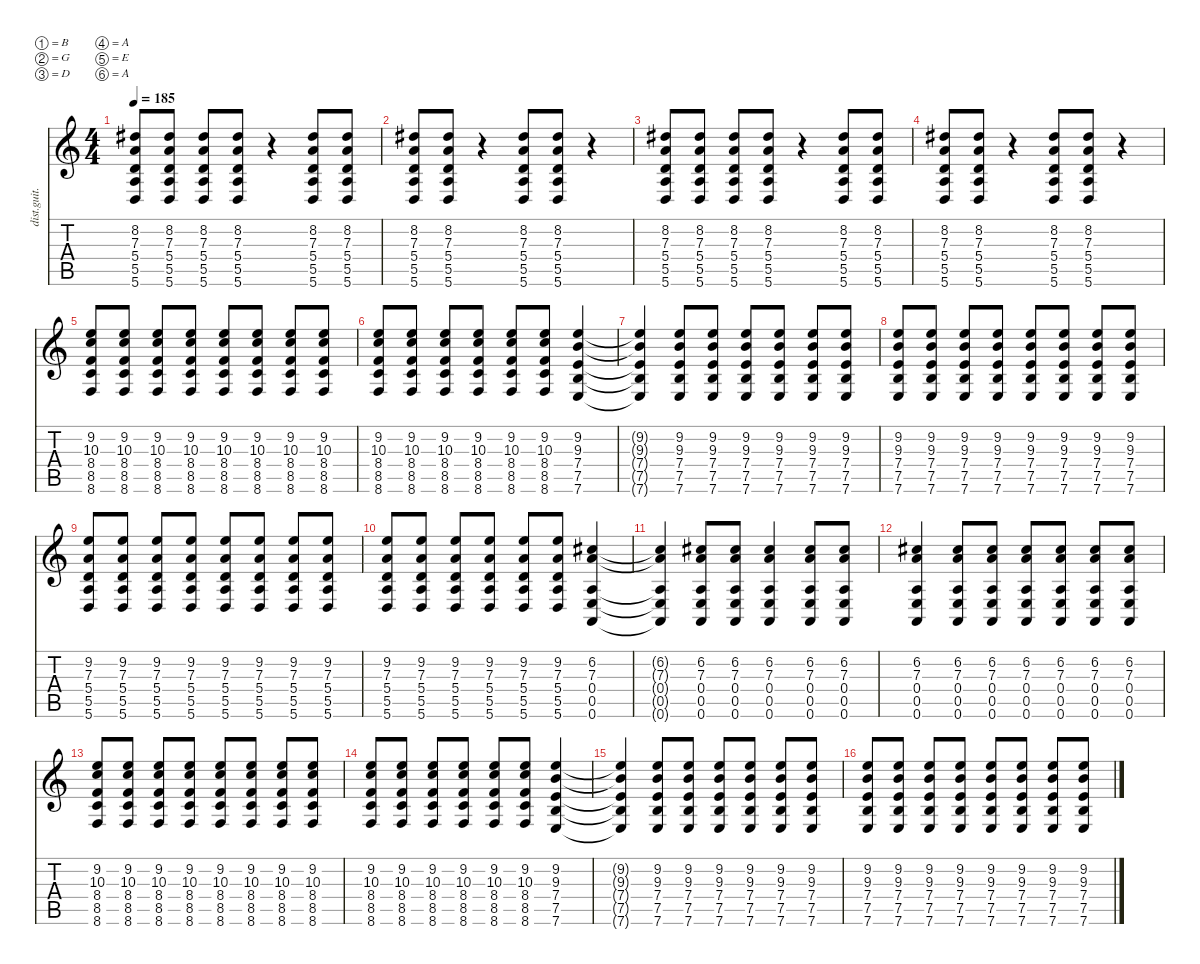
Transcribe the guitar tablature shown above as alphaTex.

\defaultSystemsLayout 4
\hideDynamics
\bracketExtendMode nobrackets
\track ("Distortion Guitar - Petr" "dist.guit.") {instrument distortionguitar}
\staff {score tabs}
\tuning (B3 G3 D3 A2 E2 A1)
\ts (4 4)
\tempo 185
\clef g2
\ks c
(5.6 5.5 5.4 7.3 8.2{acc #}).8{dy mf beam Up} (5.6 5.5 5.4 7.3 8.2{acc #}).8{beam Up} (5.6 5.5 5.4 7.3 8.2{acc #}).8{beam Up} (5.6 5.5 5.4 7.3 8.2{acc #}).8{beam Up} r.4{beam Down} (5.6 5.5 5.4 7.3 8.2{acc #}).8{beam Up} (5.6 5.5 5.4 7.3 8.2{acc #}).8{beam Up} |
(5.6 5.5 5.4 7.3 8.2{acc #}).8{beam Up} (5.6 5.5 5.4 7.3 8.2{acc #}).8{beam Up} r.4{beam Down} (5.6 5.5 5.4 7.3 8.2{acc #}).8{beam Up} (5.6 5.5 5.4 7.3 8.2{acc #}).8{beam Up} r.4{beam Down} |
(5.6 5.5 5.4 7.3 8.2{acc #}).8{beam Up} (5.6 5.5 5.4 7.3 8.2{acc #}).8{beam Up} (5.6 5.5 5.4 7.3 8.2{acc #}).8{beam Up} (5.6 5.5 5.4 7.3 8.2{acc #}).8{beam Up} r.4{beam Down} (5.6 5.5 5.4 7.3 8.2{acc #}).8{beam Up} (5.6 5.5 5.4 7.3 8.2{acc #}).8{beam Up} |
(5.6 5.5 5.4 7.3 8.2{acc #}).8{beam Up} (5.6 5.5 5.4 7.3 8.2{acc #}).8{beam Up} r.4{beam Down} (5.6 5.5 5.4 7.3 8.2{acc #}).8{beam Up} (5.6 5.5 5.4 7.3 8.2{acc #}).8{beam Up} r.4{beam Down} |
(8.6 8.5 8.4 10.3 9.2).8{beam Up} (8.6 8.5 8.4 10.3 9.2).8{beam Up} (8.6 8.5 8.4 10.3 9.2).8{beam Up} (8.6 8.5 8.4 10.3 9.2).8{beam Up} (8.6 8.5 8.4 10.3 9.2).8{beam Up} (8.6 8.5 8.4 10.3 9.2).8{beam Up} (8.6 8.5 8.4 10.3 9.2).8{beam Up} (8.6 8.5 8.4 10.3 9.2).8{beam Up} |
(8.6 8.5 8.4 10.3 9.2).8{beam Up} (8.6 8.5 8.4 10.3 9.2).8{beam Up} (8.6 8.5 8.4 10.3 9.2).8{beam Up} (8.6 8.5 8.4 10.3 9.2).8{beam Up} (8.6 8.5 8.4 10.3 9.2).8{beam Up} (8.6 8.5 8.4 10.3 9.2).8{beam Up} (7.6 7.5 7.4 9.3 9.2).4{beam Up} |
(7.6{t} 7.5{t} 7.4{t} 9.3{t} 9.2{t}).4{beam Up} (7.6 7.5 7.4 9.3 9.2).8{beam Up} (7.6 7.5 7.4 9.3 9.2).8{beam Up} (7.6 7.5 7.4 9.3 9.2).8{beam Up} (7.6 7.5 7.4 9.3 9.2).8{beam Up} (7.6 7.5 7.4 9.3 9.2).8{beam Up} (7.6 7.5 7.4 9.3 9.2).8{beam Up} |
(7.6 7.5 7.4 9.3 9.2).8{beam Up} (7.6 7.5 7.4 9.3 9.2).8{beam Up} (7.6 7.5 7.4 9.3 9.2).8{beam Up} (7.6 7.5 7.4 9.3 9.2).8{beam Up} (7.6 7.5 7.4 9.3 9.2).8{beam Up} (7.6 7.5 7.4 9.3 9.2).8{beam Up} (7.6 7.5 7.4 9.3 9.2).8{beam Up} (7.6 7.5 7.4 9.3 9.2).8{beam Up} |
(5.6 5.5 5.4 7.3 9.2).8{beam Up} (5.6 5.5 5.4 7.3 9.2).8{beam Up} (5.6 5.5 5.4 7.3 9.2).8{beam Up} (5.6 5.5 5.4 7.3 9.2).8{beam Up} (5.6 5.5 5.4 7.3 9.2).8{beam Up} (5.6 5.5 5.4 7.3 9.2).8{beam Up} (5.6 5.5 5.4 7.3 9.2).8{beam Up} (5.6 5.5 5.4 7.3 9.2).8{beam Up} |
(5.6 5.5 5.4 7.3 9.2).8{beam Up} (5.6 5.5 5.4 7.3 9.2).8{beam Up} (5.6 5.5 5.4 7.3 9.2).8{beam Up} (5.6 5.5 5.4 7.3 9.2).8{beam Up} (5.6 5.5 5.4 7.3 9.2).8{beam Up} (5.6 5.5 5.4 7.3 9.2).8{beam Up} (0.6 0.5 0.4 7.3 6.2{acc #}).4{beam Up} |
(0.6{t} 0.5{t} 0.4{t} 7.3{t} 6.2{t acc #}).4{beam Up} (0.6 0.5 0.4 7.3 6.2{acc #}).8{beam Up} (0.6 0.5 0.4 6.2{acc #} 7.3).8{beam Up} (0.6 0.5 0.4 6.2{acc #} 7.3).4{beam Up} (0.6 0.5 0.4 6.2{acc #} 7.3).8{beam Up} (0.6 0.5 0.4 6.2{acc #} 7.3).8{beam Up} |
(0.6 0.5 0.4 6.2{acc #} 7.3).4{beam Up} (0.6 0.5 0.4 6.2{acc #} 7.3).8{beam Up} (0.6 0.5 0.4 6.2{acc #} 7.3).8{beam Up} (0.6 0.5 0.4 6.2{acc #} 7.3).8{beam Up} (0.6 0.5 0.4 6.2{acc #} 7.3).8{beam Up} (0.6 0.5 0.4 6.2{acc #} 7.3).8{beam Up} (0.6 0.5 0.4 6.2{acc #} 7.3).8{beam Up} |
(8.6 8.5 8.4 10.3 9.2).8{beam Up} (8.6 8.5 8.4 10.3 9.2).8{beam Up} (8.6 8.5 8.4 10.3 9.2).8{beam Up} (8.6 8.5 8.4 10.3 9.2).8{beam Up} (8.6 8.5 8.4 10.3 9.2).8{beam Up} (8.6 8.5 8.4 10.3 9.2).8{beam Up} (8.6 8.5 8.4 10.3 9.2).8{beam Up} (8.6 8.5 8.4 10.3 9.2).8{beam Up} |
(8.6 8.5 8.4 10.3 9.2).8{beam Up} (8.6 8.5 8.4 10.3 9.2).8{beam Up} (8.6 8.5 8.4 10.3 9.2).8{beam Up} (8.6 8.5 8.4 10.3 9.2).8{beam Up} (8.6 8.5 8.4 10.3 9.2).8{beam Up} (8.6 8.5 8.4 10.3 9.2).8{beam Up} (7.6 7.5 7.4 9.3 9.2).4{beam Up} |
(7.6{t} 7.5{t} 7.4{t} 9.3{t} 9.2{t}).4{beam Up} (7.6 7.5 7.4 9.3 9.2).8{beam Up} (7.6 7.5 7.4 9.3 9.2).8{beam Up} (7.6 7.5 7.4 9.3 9.2).8{beam Up} (7.6 7.5 7.4 9.3 9.2).8{beam Up} (7.6 7.5 7.4 9.3 9.2).8{beam Up} (7.6 7.5 7.4 9.3 9.2).8{beam Up} |
(7.6 7.5 7.4 9.3 9.2).8{beam Up} (7.6 7.5 7.4 9.3 9.2).8{beam Up} (7.6 7.5 7.4 9.3 9.2).8{beam Up} (7.6 7.5 7.4 9.3 9.2).8{beam Up} (7.6 7.5 7.4 9.3 9.2).8{beam Up} (7.6 7.5 7.4 9.3 9.2).8{beam Up} (7.6 7.5 7.4 9.3 9.2).8{beam Up} (7.6 7.5 7.4 9.3 9.2).8{beam Up}
